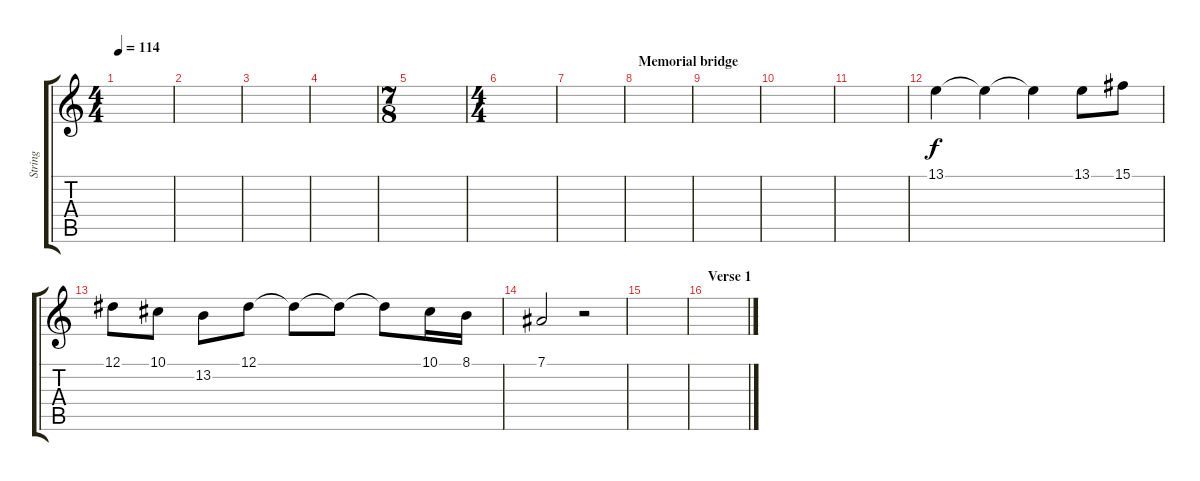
\track ("String" "String") {instrument cello}
\staff {score tabs}
\tuning (Eb4 Bb3 Gb3 Db3 Ab2 Eb2) {hide}
\ts (4 4)
\tempo 114
\clef g2
\ks c
|
|
|
|
\ts (7 8)
|
\ts (4 4)
|
|
\section ("" "Memorial bridge")
|
|
|
|
13.1.4{volume 10} 13.1{t}.4 13.1{t}.4 13.1.8 15.1.8 |
12.1.8 10.1.8 13.2.8 12.1.8 12.1{t}.8 12.1{t}.8 12.1{t}.8 10.1.16 8.1.16 |
7.1.2{volume 0} r.2 |
|
\section ("" "Verse 1")
